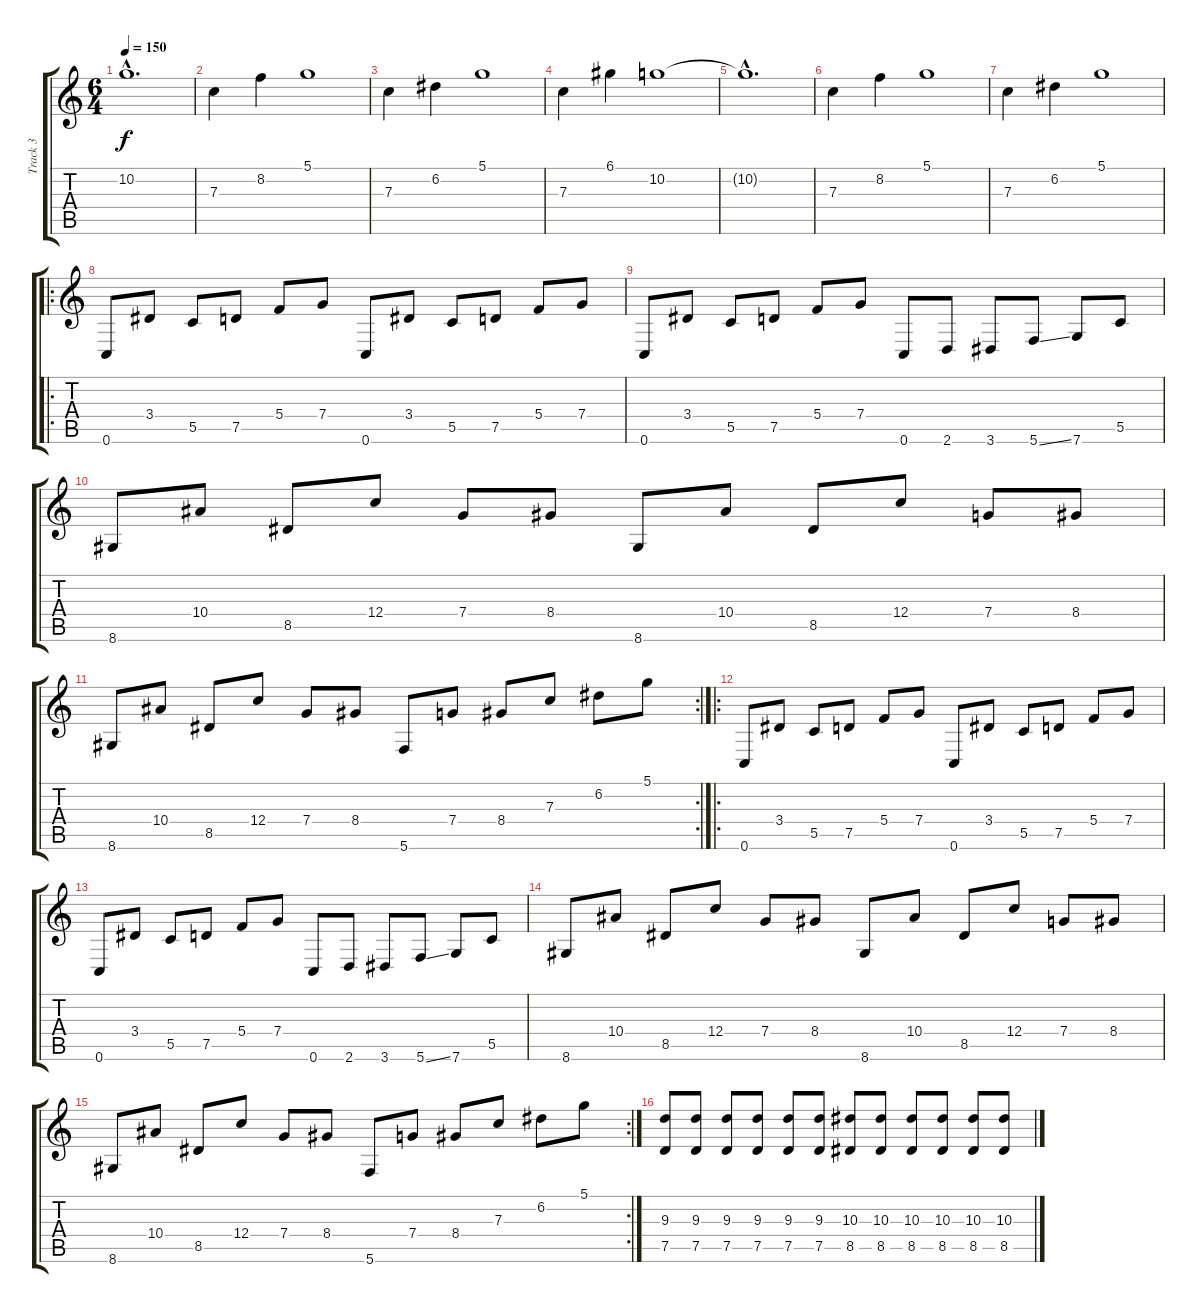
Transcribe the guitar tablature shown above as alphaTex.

\track ("Track 3" "Track 3") {instrument acousticguitarnylon}
\staff {score tabs}
\tuning (D4 A3 F3 C3 G2 C2) {hide}
\ts (6 4)
\tempo 150
\clef g2
\ks c
10.2{hac t}.1{d dy f} |
7.3.4 8.2.4 5.1.1 |
7.3.4 6.2.4 5.1.1 |
7.3.4 6.1.4 10.2.1 |
10.2{hac t}.1{d} |
7.3.4 8.2.4 5.1.1 |
7.3.4 6.2.4 5.1.1 |
\ro
0.6.8 3.4.8 5.5.8 7.5.8 5.4.8 7.4.8 0.6.8 3.4.8 5.5.8 7.5.8 5.4.8 7.4.8 |
0.6.8 3.4.8 5.5.8 7.5.8 5.4.8 7.4.8 0.6.8 2.6.8 3.6.8 5.6{ss}.8 7.6.8 5.5.8 |
8.6.8 10.4.8 8.5.8 12.4.8 7.4.8 8.4.8 8.6.8 10.4.8 8.5.8 12.4.8 7.4.8 8.4.8 |
\rc 2
8.6.8 10.4.8 8.5.8 12.4.8 7.4.8 8.4.8 5.6.8 7.4.8 8.4.8 7.3.8 6.2.8 5.1.8 |
\ro
0.6.8 3.4.8 5.5.8 7.5.8 5.4.8 7.4.8 0.6.8 3.4.8 5.5.8 7.5.8 5.4.8 7.4.8 |
0.6.8 3.4.8 5.5.8 7.5.8 5.4.8 7.4.8 0.6.8 2.6.8 3.6.8 5.6{ss}.8 7.6.8 5.5.8 |
8.6.8 10.4.8 8.5.8 12.4.8 7.4.8 8.4.8 8.6.8 10.4.8 8.5.8 12.4.8 7.4.8 8.4.8 |
\rc 2
8.6.8 10.4.8 8.5.8 12.4.8 7.4.8 8.4.8 5.6.8 7.4.8 8.4.8 7.3.8 6.2.8 5.1.8 |
(9.3 7.5).8 (9.3 7.5).8 (9.3 7.5).8 (9.3 7.5).8 (9.3 7.5).8 (9.3 7.5).8 (10.3 8.5).8 (10.3 8.5).8 (10.3 8.5).8 (10.3 8.5).8 (10.3 8.5).8 (10.3 8.5).8
